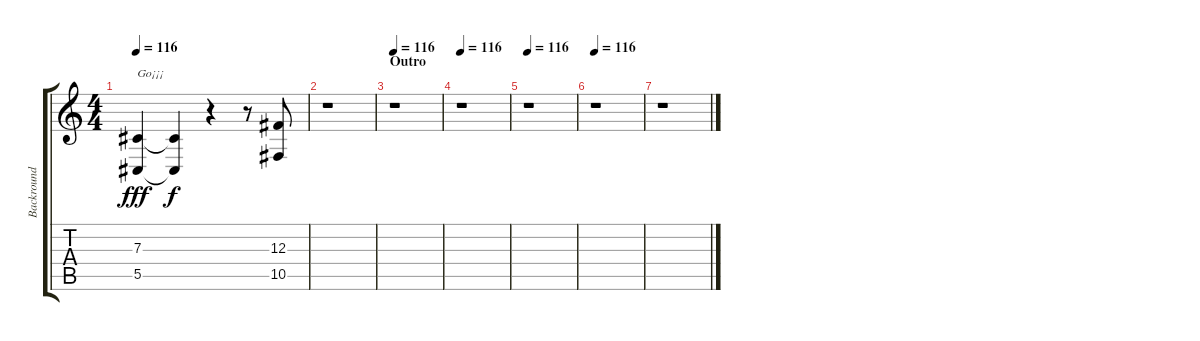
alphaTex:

\track ("Backround Vocals" "Backround ") {instrument bassoon}
\staff {score tabs}
\tuning (Eb4 Bb3 Gb3 Db3 Ab2 Eb2) {hide}
\ts (4 4)
\tempo 116
\clef g2
\ks c
(7.3 5.5).4{txt "Go¡¡¡" dy fff} (7.3{t} 5.5{t}).4{dy f} r.4 r.8 (12.3 10.5).8 |
r.1 |
\section ("" "Outro")
\tempo 116
r.1 |
\tempo 116
r.1 |
\tempo 116
r.1 |
\tempo 116
r.1 |
r.1
